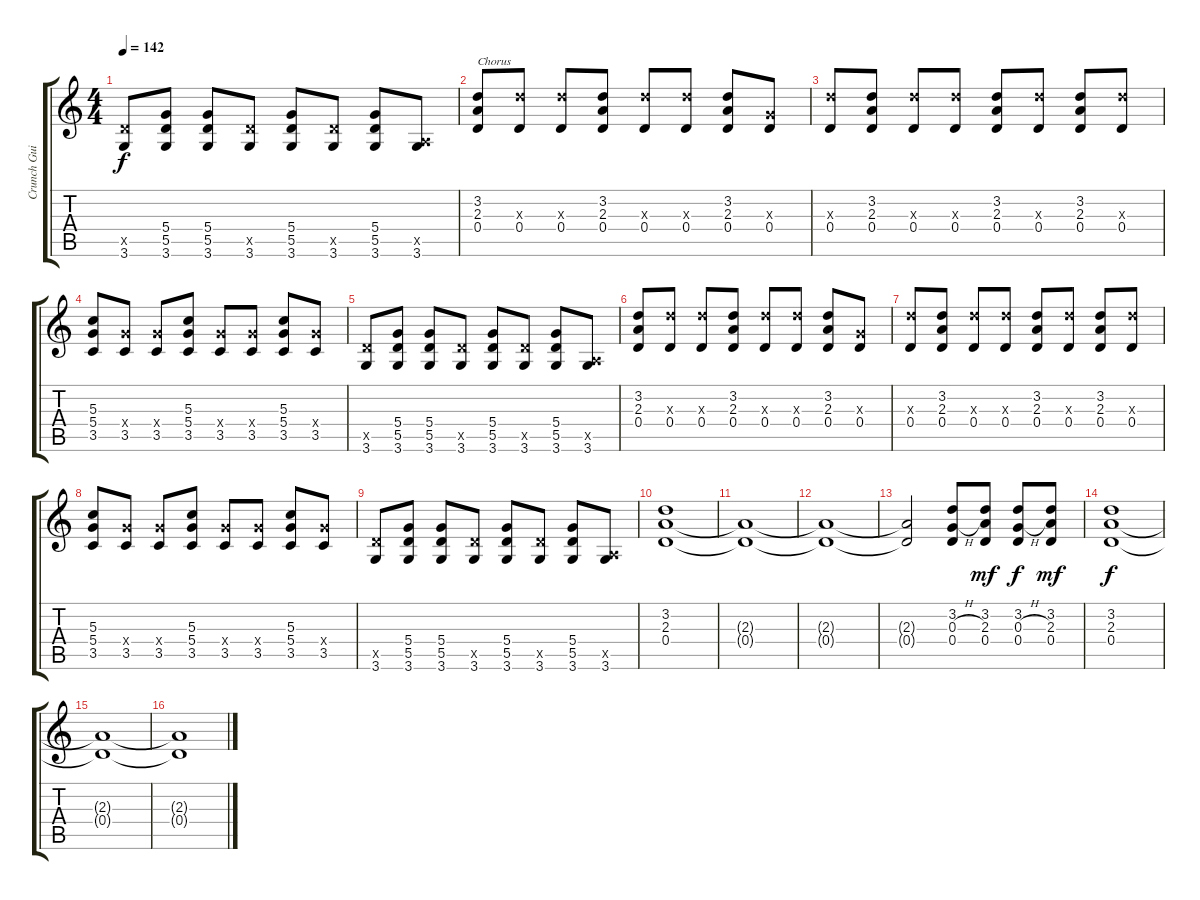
\track ("Crunch Guitar 1" "Crunch Gui") {instrument distortionguitar}
\staff {score tabs}
\tuning (E4 B3 G3 D3 A2 E2) {hide}
\ts (4 4)
\tempo 142
\clef g2
\ks c
(5.5{x} 3.6).8{dy f} (5.4 5.5 3.6).8 (5.4 5.5 3.6).8 (5.5{x} 3.6).8 (5.4 5.5 3.6).8 (5.5{x} 3.6).8 (5.4 5.5 3.6).8 (0.5{x} 3.6).8 |
(3.2 2.3 0.4).8{txt "Chorus"} (7.3{x} 0.4).8 (7.3{x} 0.4).8 (3.2 2.3 0.4).8 (7.3{x} 0.4).8 (7.3{x} 0.4).8 (3.2 2.3 0.4).8 (0.3{x} 0.4).8 |
(7.3{x} 0.4).8 (3.2 2.3 0.4).8 (7.3{x} 0.4).8 (7.3{x} 0.4).8 (3.2 2.3 0.4).8 (7.3{x} 0.4).8 (3.2 2.3 0.4).8 (7.3{x} 0.4).8 |
(5.3 5.4 3.5).8 (5.4{x} 3.5).8 (5.4{x} 3.5).8 (5.3 5.4 3.5).8 (5.4{x} 3.5).8 (5.4{x} 3.5).8 (5.3 5.4 3.5).8 (5.4{x} 3.5).8 |
(5.5{x} 3.6).8 (5.4 5.5 3.6).8 (5.4 5.5 3.6).8 (5.5{x} 3.6).8 (5.4 5.5 3.6).8 (5.5{x} 3.6).8 (5.4 5.5 3.6).8 (0.5{x} 3.6).8 |
(3.2 2.3 0.4).8 (7.3{x} 0.4).8 (7.3{x} 0.4).8 (3.2 2.3 0.4).8 (7.3{x} 0.4).8 (7.3{x} 0.4).8 (3.2 2.3 0.4).8 (0.3{x} 0.4).8 |
(7.3{x} 0.4).8 (3.2 2.3 0.4).8 (7.3{x} 0.4).8 (7.3{x} 0.4).8 (3.2 2.3 0.4).8 (7.3{x} 0.4).8 (3.2 2.3 0.4).8 (7.3{x} 0.4).8 |
(5.3 5.4 3.5).8 (5.4{x} 3.5).8 (5.4{x} 3.5).8 (5.3 5.4 3.5).8 (5.4{x} 3.5).8 (5.4{x} 3.5).8 (5.3 5.4 3.5).8 (5.4{x} 3.5).8 |
(5.5{x} 3.6).8 (5.4 5.5 3.6).8 (5.4 5.5 3.6).8 (5.5{x} 3.6).8 (5.4 5.5 3.6).8 (5.5{x} 3.6).8 (5.4 5.5 3.6).8 (0.5{x} 3.6).8 |
(3.2 2.3 0.4).1 |
(2.3{t} 0.4{t}).1 |
(2.3{t} 0.4{t}).1 |
(2.3{t} 0.4{t}).2 (3.2 0.3{h} 0.4).8 (3.2 2.3 0.4).8{dy mf} (3.2 0.3{h} 0.4).8{dy f} (3.2 2.3 0.4).8{dy mf} |
(3.2 2.3 0.4).1{dy f} |
(2.3{t} 0.4{t}).1 |
(2.3{t} 0.4{t}).1
